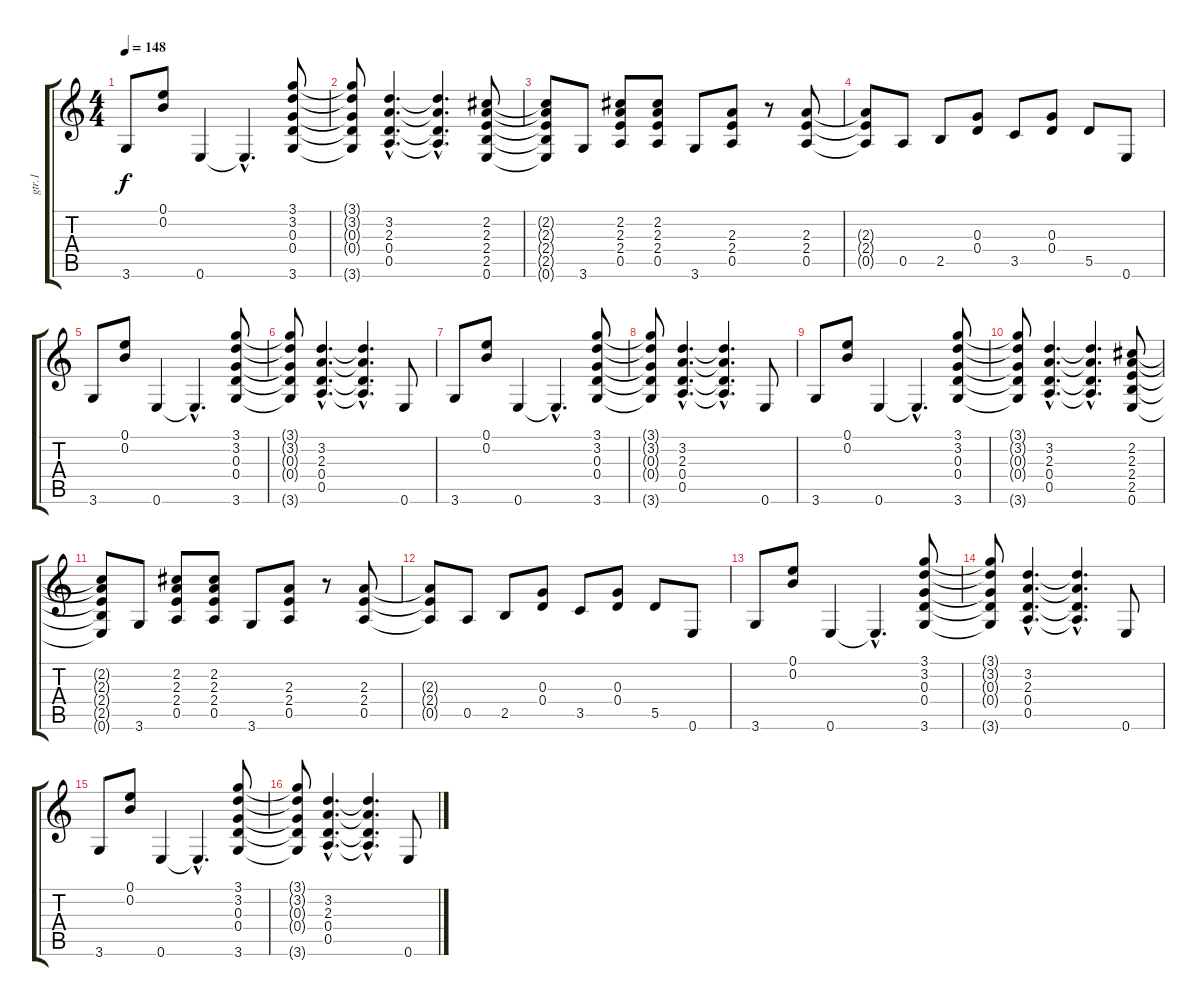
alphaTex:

\track ("gtr.1" "gtr.1") {instrument overdrivenguitar}
\staff {score tabs}
\tuning (E4 B3 G3 D3 A2 E2) {hide}
\ts (4 4)
\tempo 148
\clef g2
\ks c
3.6.8{dy f} (0.1 0.2).8 0.6.4 0.6{hac t}.4{d} (3.1 3.2 0.3 0.4 3.6).8 |
(3.1{t} 3.2{t} 0.3{t} 0.4{t} 3.6{t}).8 (3.2{hac} 2.3{hac} 0.4{hac} 0.5{hac}).4{d} (3.2{hac t} 2.3{hac t} 0.4{hac t} 0.5{hac t}).4{d} (2.2 2.3 2.4 2.5 0.6).8 |
(2.2{t} 2.3{t} 2.4{t} 2.5{t} 0.6{t}).8 3.6.8 (2.2 2.3 2.4 0.5).8 (2.2 2.3 2.4 0.5).8 3.6.8 (2.3 2.4 0.5).8 r.8 (2.3 2.4 0.5).8 |
(2.3{t} 2.4{t} 0.5{t}).8 0.5.8 2.5.8 (0.3 0.4).8 3.5.8 (0.3 0.4).8 5.5.8 0.6.8 |
3.6.8 (0.1 0.2).8 0.6.4 0.6{hac t}.4{d} (3.1 3.2 0.3 0.4 3.6).8 |
(3.1{t} 3.2{t} 0.3{t} 0.4{t} 3.6{t}).8 (3.2{hac} 2.3{hac} 0.4{hac} 0.5{hac}).4{d} (3.2{hac t} 2.3{hac t} 0.4{hac t} 0.5{hac t}).4{d} 0.6.8 |
3.6.8 (0.1 0.2).8 0.6.4 0.6{hac t}.4{d} (3.1 3.2 0.3 0.4 3.6).8 |
(3.1{t} 3.2{t} 0.3{t} 0.4{t} 3.6{t}).8 (3.2{hac} 2.3{hac} 0.4{hac} 0.5{hac}).4{d} (3.2{hac t} 2.3{hac t} 0.4{hac t} 0.5{hac t}).4{d} 0.6.8 |
3.6.8 (0.1 0.2).8 0.6.4 0.6{hac t}.4{d} (3.1 3.2 0.3 0.4 3.6).8 |
(3.1{t} 3.2{t} 0.3{t} 0.4{t} 3.6{t}).8 (3.2{hac} 2.3{hac} 0.4{hac} 0.5{hac}).4{d} (3.2{hac t} 2.3{hac t} 0.4{hac t} 0.5{hac t}).4{d} (2.2 2.3 2.4 2.5 0.6).8 |
(2.2{t} 2.3{t} 2.4{t} 2.5{t} 0.6{t}).8 3.6.8 (2.2 2.3 2.4 0.5).8 (2.2 2.3 2.4 0.5).8 3.6.8 (2.3 2.4 0.5).8 r.8 (2.3 2.4 0.5).8 |
(2.3{t} 2.4{t} 0.5{t}).8 0.5.8 2.5.8 (0.3 0.4).8 3.5.8 (0.3 0.4).8 5.5.8 0.6.8 |
3.6.8 (0.1 0.2).8 0.6.4 0.6{hac t}.4{d} (3.1 3.2 0.3 0.4 3.6).8 |
(3.1{t} 3.2{t} 0.3{t} 0.4{t} 3.6{t}).8 (3.2{hac} 2.3{hac} 0.4{hac} 0.5{hac}).4{d} (3.2{hac t} 2.3{hac t} 0.4{hac t} 0.5{hac t}).4{d} 0.6.8 |
3.6.8{volume 13} (0.1 0.2).8 0.6.4 0.6{hac t}.4{d} (3.1 3.2 0.3 0.4 3.6).8 |
(3.1{t} 3.2{t} 0.3{t} 0.4{t} 3.6{t}).8{volume 10} (3.2{hac} 2.3{hac} 0.4{hac} 0.5{hac}).4{d} (3.2{hac t} 2.3{hac t} 0.4{hac t} 0.5{hac t}).4{d} 0.6.8
